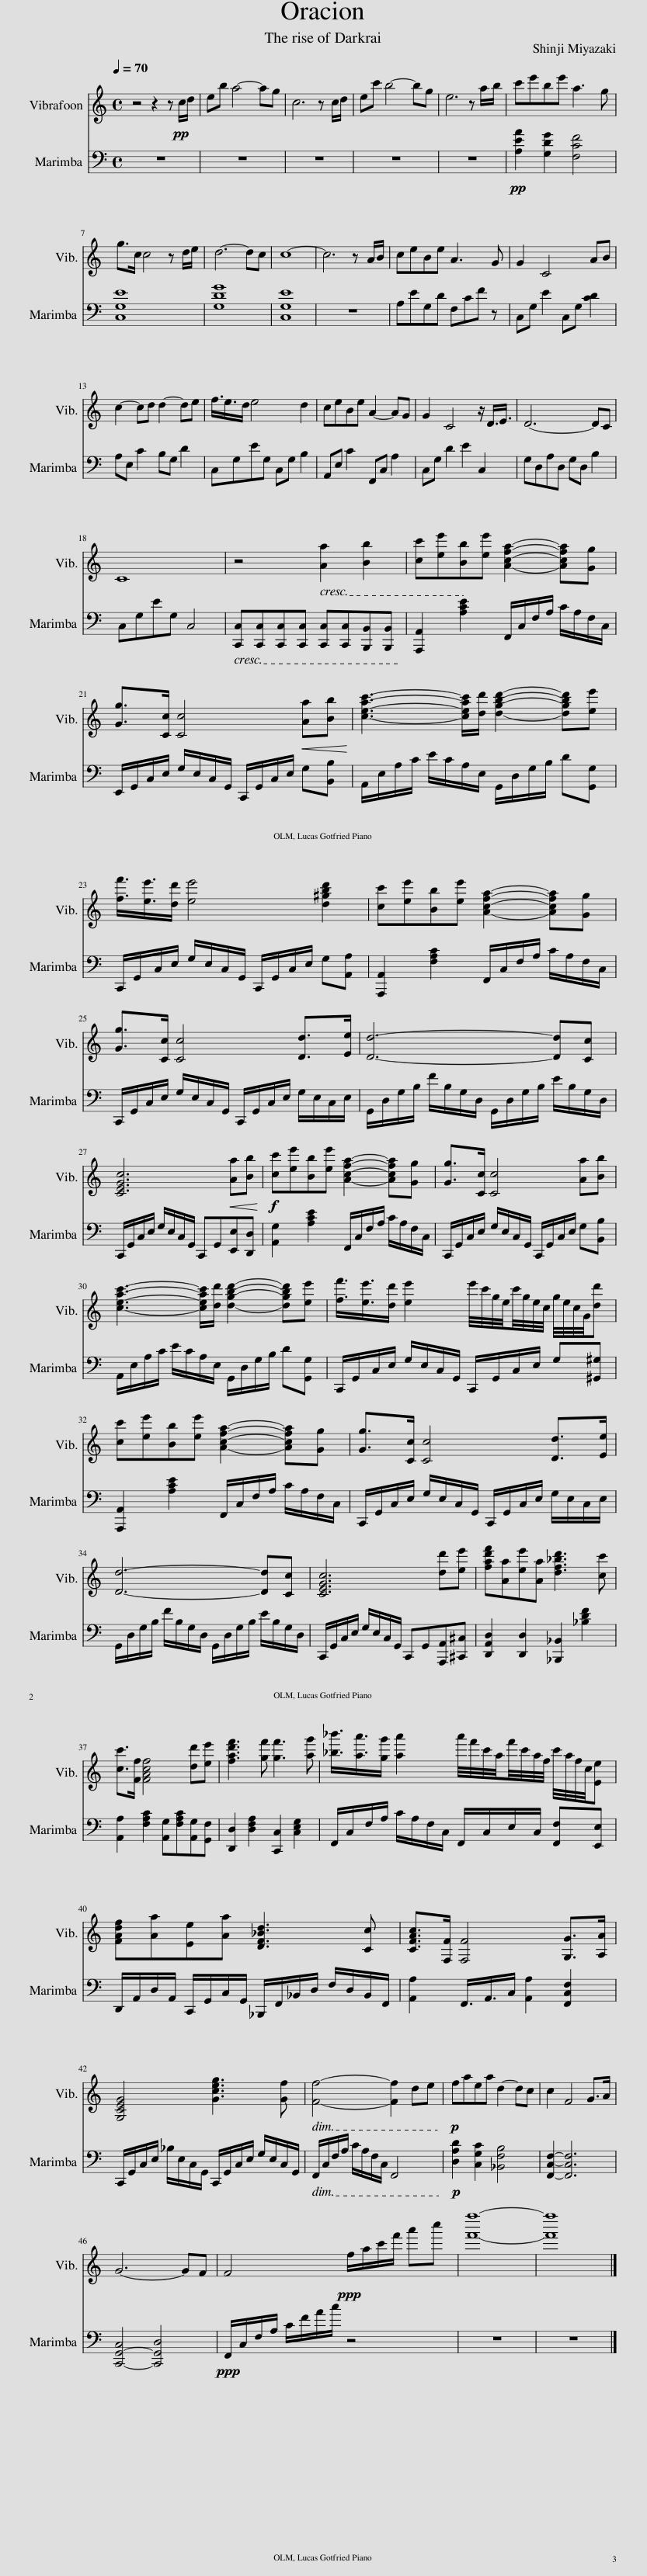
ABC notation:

X:1
%%score 1 2
L:1/8
Q:1/4=70
M:4/4
I:linebreak $
K:C
V:1 treble
V:2 bass
V:1
 z4 z2 z!pp! c/d/ | eb a4- ag | c6 z c/d/ | ec' b4- bg | e6 z a/b/ | %5
 c'e'be' a3 g |$ g>c c4 z d/e/ | d6- dc | c8- | c6 z A/B/ | %10
 ceBe A3 G | G2 C4 AB |$ c2- cd d2- de | f3/4e3/4d/ e4 d2 | ceBe A2- AG | %15
 G2 C4 z/ D3/4E3/4 | D6- DC |$ C8 | z4 [Aa]2 [Bb]2 | [cc'][ee'][Bb][ee'] [Acfa]2- [Acfa][Gg] |$ %20
 [Gg]>[Cc] [Cc]4!<(! [Aa][Bb]!<)! | [ceac']3- [ceac']/[dd']/ [dgbd']2- [dgbd'][ee'] |$ [ff']3/4[ee']3/4[dd']/ [ee']4 [d^gbd']2 | [cc'][ee'][Bb][ee'] [Acfa]2- [Acfa][Gg] |$ [Gg]>[Cc] [Cc]4 [Dd]>[Ee] | %25
 [Dd]6- [Dd][Cc] |$ [CEGc]6!<(! [Aa][Bb]!<)! |!f! [cc'][ee'][Bb][ee'] [Acfa]2- [Acfa][Gg] | [Gg]>[Cc] [Cc]4 [Aa][Bb] |$ [ceac']3- [ceac']/[dd']/ [dgbd']2- [dgbd'][ee'] | %30
 [ff']3/4[ee']3/4[dd']/ [ee']2 e'/4c'/4g/4e/4c'/4g/4e/4c/4 g/4e/4c/4G/4[dd'] |$ [cc'][ee'][Bb][ee'] [Acfa]2- [Acfa][Gg] | [Gg]>[Cc] [Cc]4 [Dd]>[Ee] |$ [Dd]6- [Dd][Cc] | [CEGc]6 [dd'][ee'] | %35
 [fad'f'][Aa][ee'][Aa] [df_bd']3 [cc'] |$ [cc']>[Ff] [FAcf]4 [dd'][ee'] | [fad'f']3 [gf'] [gf']3 [ag'] | [_b_b']3/4[aa']3/4[gg']/ [aa']2 a'/4f'/4c'/4a/4f'/4c'/4a/4f/4 c'/4a/4f/4c/4[Ee] |$ [FAdf][Aa][Ee][Aa] [DF_Bd]3 [Cc] | %40
 [CFAc]>[F,F] [F,F]4 [G,G]>[A,A] |$ [G,CEG]4 [Gceg]3 [Gf] | [Ff]4- [Ff]2 de |!p! faea d2- dc | c2 F4 G>A |$ %45
 G6- GF | F4!ppp! f/a/c'/f'/ a'c'' | [f'f'']8- | [f'f'']8 |] %49
V:2
 z8 | z8 | z8 | z8 | z8 | %5
!pp! [A,EA]2 [G,DG]2 [F,CF]4 |$ [C,G,E]8 | [G,DG]8 | [C,G,E]8 | z8 | %10
 A,EG,D F,CF z | C,G, E2 C,G, [CD]2 |$ A,E, C2 B,G, D2 | C,G,EG, C,G, B,2 | A,,E, C2 F,,C, A,2 | %15
 C,G, D2 E2 C,2 | G,D,A,D, G,D, B,2 |$ C,G,EG, C,4 | [C,,C,][C,,C,][C,,C,][C,,C,] [C,,C,][C,,C,][B,,,B,,][B,,,B,,] | [A,,,A,,]2 [A,CE]2 F,,/C,/F,/A,/ C/A,/F,/C,/ |$ %20
 E,,/G,,/C,/E,/ G,/E,/C,/G,,/ C,,/G,,/C,/E,/ G,[B,,B,] | A,,/E,/A,/C/ E/C/A,/E,/ G,,/D,/G,/B,/ D[G,,G,] |$ C,,/G,,/C,/E,/ G,/E,/C,/G,,/ C,,/G,,/C,/E,/ G,[A,,A,] | [A,,,A,,]2 [F,A,C]2 F,,/C,/F,/A,/ C/A,/F,/C,/ |$ C,,/G,,/C,/E,/ G,/E,/C,/G,,/ C,,/G,,/C,/E,/ G,/E,/C,/E,/ | %25
 G,,/D,/G,/B,/ F/B,/G,/D,/ G,,/D,/G,/B,/ E/B,/G,/D,/ |$ C,,/G,,/C,/E,/ G,/E,/C,/G,,/ C,,G,,[E,,E,][D,,D,] | [A,,G,]2 [A,CE]2 F,,/C,/F,/A,/ C/A,/F,/C,/ | C,,/G,,/C,/E,/ G,/E,/C,/G,,/ C,,/G,,/C,/E,/ G,[B,,B,] |$ A,,/E,/A,/C/ E/C/A,/E,/ G,,/D,/G,/B,/ D[G,,G,] | %30
 C,,/G,,/C,/E,/ G,/E,/C,/G,,/ C,,/G,,/C,/E,/ G,[^G,,^G,] |$ [A,,,A,,]2 [A,CE]2 F,,/C,/F,/A,/ C/A,/F,/C,/ | C,,/G,,/C,/E,/ G,/E,/C,/G,,/ C,,/G,,/C,/E,/ G,/E,/C,/E,/ |$ G,,/D,/G,/B,/ F/B,/G,/D,/ G,,/D,/G,/B,/ E/B,/G,/D,/ | C,,/G,,/C,/E,/ G,/E,/C,/G,,/ C,,G,,[A,,,A,,][^C,,^C,] | %35
 [D,,A,,D,]2 [D,,D,]2 [_B,,,_B,,]2 [_B,DF]2 |$ [A,,A,]2 [F,A,C]2 [A,,G,][F,A,C][A,,G,][G,,F,] | [D,,D,]2 [D,F,A,]2 [C,,C,]2 [C,E,G,]2 | F,,/C,/F,/A,/ C/A,/F,/C,/ F,,/C,/E,/C,/ [F,,F,][E,,E,] |$ D,,/A,,/D,/A,,/ C,,/G,,/C,/G,,/ _B,,,/F,,/_B,,/D,/ F,/D,/B,,/F,,/ | %40
 [A,,A,]2 F,,3/4A,,3/4C,/ [A,,A,]2 [F,,C,F,]2 |$ C,,/G,,/C,/E,/ _B,/E,/C,/G,,/ C,,/G,,/C,/E,/ G,/E,/C,/G,,/ | F,,/C,/F,/A,/ C/A,/F,/C,/ F,,4 |!p! [D,A,D]2 [C,G,C]2 [_B,,F,B,]4 | [F,,C,F,]2- [F,,C,F,]6 |$ %45
 [C,,-G,,-C,]4 [C,,G,,D,]4 |!ppp! F,,/C,/F,/A,/ C/F/A/c/ z4 | z8 | z8 |] %49
